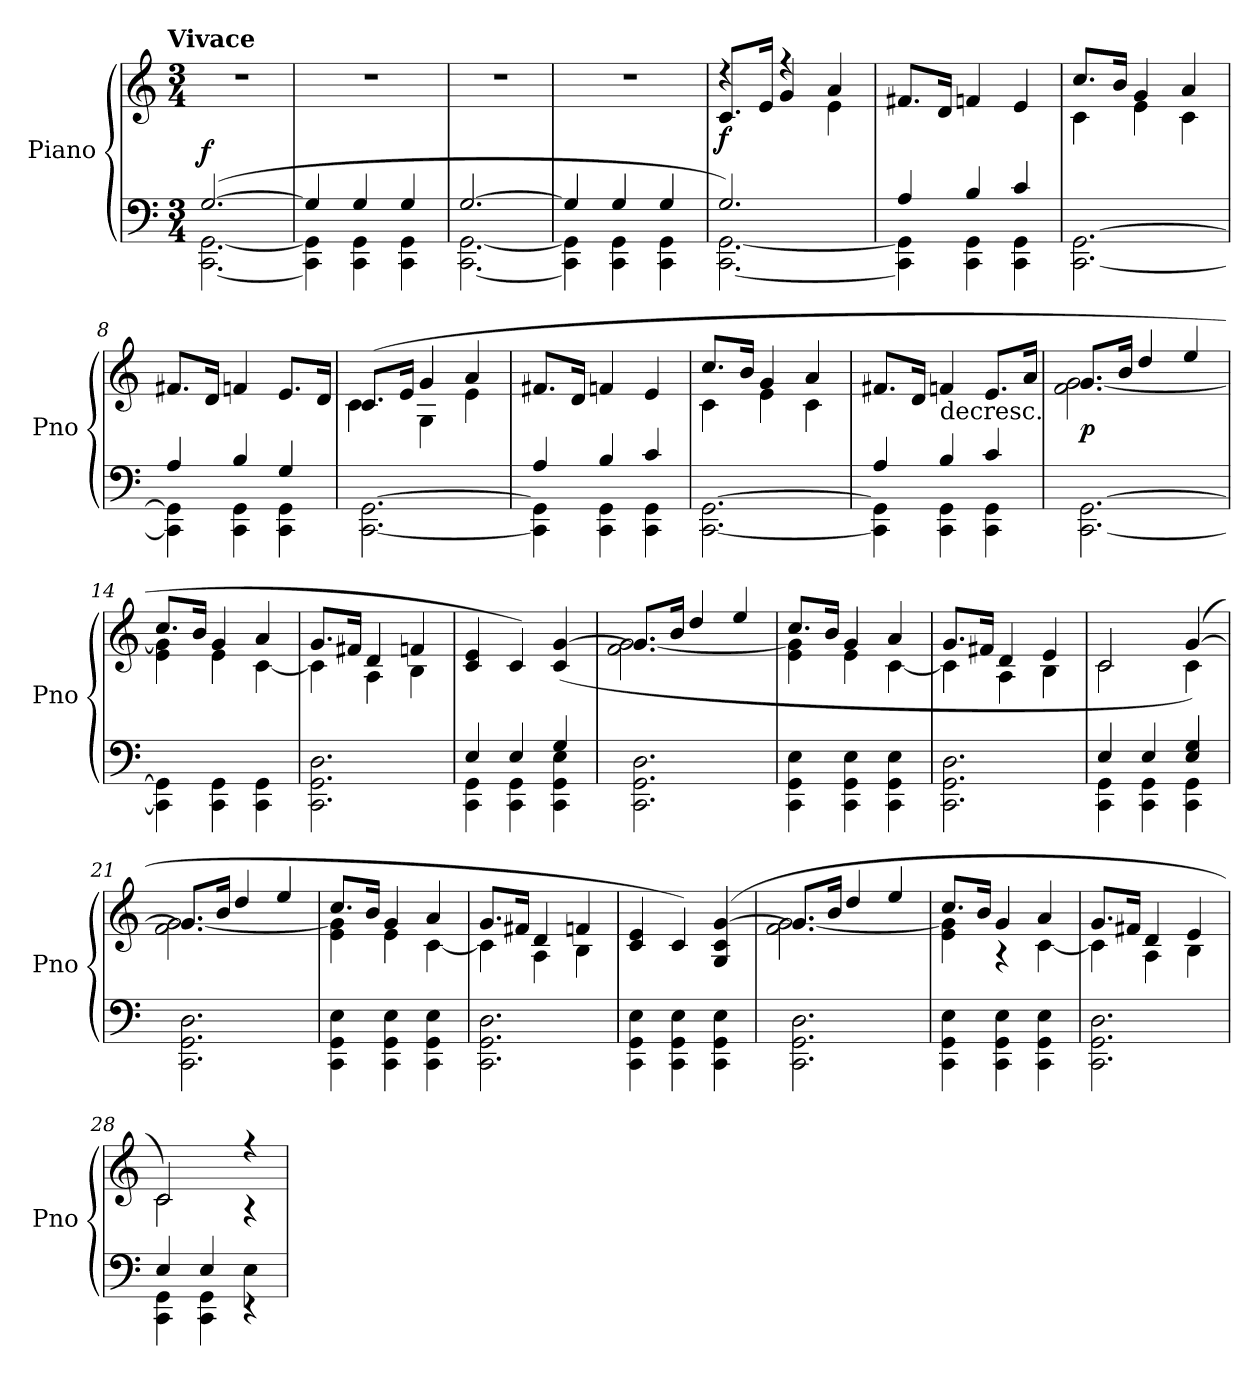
**kern	**kern	**dynam
*part1	*part1	*part1
*staff2	*staff1	*staff1/2
*I"Piano	*	*
*I'Pno	*	*
*clefF4	*clefG2	*
*k[]	*k[]	*
*C:	*C:	*
!!LO:TX:omd:t=Vivace
*M3/4	*M3/4	*
*MM180	*MM180	*
=1	=1	=1
*^	*	*
([2.G/	[2.CC\ [2.GG\	2.r	f
=2	=2	=2	=2
4G/]	4CC]\ 4GG]\	2.r	.
4G/	4CC\ 4GG\	.	.
4G/	4CC\ 4GG\	.	.
=3	=3	=3	=3
[2.G/	[2.CC\ [2.GG\	2.r	.
=4	=4	=4	=4
4G/]	4CC]\ 4GG]\	2.r	.
4G/	4CC\ 4GG\	.	.
4G/	4CC\ 4GG\	.	.
=5	=5	=5	=5
*	*	*^	*
2.G/)	[2.CC\ [2.GG\	4r	8.c/L	f
.	.	.	16e/Jk	.
.	.	4r	4g/	.
.	.	4a/	4e\	.
*	*	*v	*v	*
=6	=6	=6	=6
4A/	4CC]\ 4GG]\	8.f#X/L	.
.	.	16d/Jk	.
4B/	4CC\ 4GG\	4fn/	.
4c/	4CC\ 4GG\	4e/	.
*v	*v	*	*
=7	=7	=7
*	*^	*
[2.CC\ [2.GG\	8.cc/L	4c\	.
.	16b/Jk	.	.
.	4g/	4e\	.
.	4a/	4c\	.
*	*v	*v	*
=8	=8	=8
*^	*	*
4A/	4CC]\ 4GG]\	8.f#X/L	.
.	.	16d/Jk	.
4B/	4CC\ 4GG\	4fn/	.
4G/	4CC\ 4GG\	8.e/L	.
.	.	16d/Jk	.
*v	*v	*	*
=9	=9	=9
*	*^	*
[2.CC\ [2.GG\	(8.c/L	4c\	.
.	16e/Jk	.	.
.	4g/	4G\	.
.	4a/	4e\	.
*	*v	*v	*
=10	=10	=10
*^	*	*
4A/	4CC]\ 4GG]\	8.f#X/L	.
.	.	16d/Jk	.
4B/	4CC\ 4GG\	4fn/	.
4c/	4CC\ 4GG\	4e/	.
*v	*v	*	*
=11	=11	=11
*	*^	*
[2.CC\ [2.GG\	8.cc/L	4c\	.
.	16b/Jk	.	.
.	4g/	4e\	.
.	4a/	4c\	.
*	*v	*v	*
=12	=12	=12
*^	*	*
4A/	4CC]\ 4GG]\	8.f#X/L	.
.	.	16d/Jk	.
!	!	!LO:TX:c:t=decresc.	!
4B/	4CC\ 4GG\	4fn/	.
4c/	4CC\ 4GG\	8.e/L	.
.	.	16a/Jk	.
*v	*v	*	*
=13	=13	=13
*	*^	*
[2.CC\ [2.GG\	8.g/L	2.f\ [2.g\	p
.	16b/Jk	.	.
.	4dd/	.	.
.	4ee/	.	.
=14	=14	=14	=14
4CC]\ 4GG]\	8.cc/L	4e\ 4g]\	.
.	16b/Jk	.	.
4CC\ 4GG\	4g/	4e\	.
4CC\ 4GG\	4a/	[4c\	.
=15	=15	=15	=15
2.CC\ 2.GG\ 2.D\	8.g/L	4c\]	.
.	16f#X/Jk	.	.
.	4d/	4A\	.
.	4fn/	4B\	.
*	*v	*v	*
=16	=16	=16
*^	*	*
4E/	4CC\ 4GG\	4c/ 4e/	.
4E/	4CC\ 4GG\	4c/)	.
4G/	4CC\ 4GG\ 4E\	(4c/ [4g/	.
*v	*v	*	*
=17	=17	=17
*	*^	*
2.CC\ 2.GG\ 2.D\	8.g/L]	2.f\ [2.g\	.
.	16b/Jk	.	.
.	4dd/	.	.
.	4ee/	.	.
=18	=18	=18	=18
4CC\ 4GG\ 4E\	8.cc/L	4e\ 4g]\	.
.	16b/Jk	.	.
4CC\ 4GG\ 4E\	4g/	4e\	.
4CC\ 4GG\ 4E\	4a/	[4c\	.
=19	=19	=19	=19
2.CC\ 2.GG\ 2.D\	8.g/L	4c\]	.
.	16f#X/Jk	.	.
.	4d/	4A\	.
.	4e/	4B\	.
=20	=20	=20	=20
*^	*	*	*
4E/	4CC\ 4GG\	2c/	2c\	.
4E/	4CC\ 4GG\	.	.	.
4E/ 4G/	4CC\ 4GG\	([4g/)	4c\	.
*v	*v	*	*	*
=21	=21	=21	=21
2.CC\ 2.GG\ 2.D\	8.g/L]	2.f\ [2.g\	.
.	16b/Jk	.	.
.	4dd/	.	.
.	4ee/	.	.
=22	=22	=22	=22
4CC\ 4GG\ 4E\	8.cc/L	4e\ 4g]\	.
.	16b/Jk	.	.
4CC\ 4GG\ 4E\	4g/	4e\	.
4CC\ 4GG\ 4E\	4a/	[4c\	.
=23	=23	=23	=23
2.CC\ 2.GG\ 2.D\	8.g/L	4c\]	.
.	16f#X/Jk	.	.
.	4d/	4A\	.
.	4fn/	4B\	.
*	*v	*v	*
=24	=24	=24
4CC\ 4GG\ 4E\	4c/ 4e/	.
4CC\ 4GG\ 4E\	4c/)	.
4CC\ 4GG\ 4E\	(4G/ 4c/ [4g/	.
=25	=25	=25
*	*^	*
2.CC\ 2.GG\ 2.D\	8.g/L]	2.f\ [2.g\	.
.	16b/Jk	.	.
.	4dd/	.	.
.	4ee/	.	.
=26	=26	=26	=26
4CC\ 4GG\ 4E\	8.cc/L	4e\ 4g]\	.
.	16b/Jk	.	.
4CC\ 4GG\ 4E\	4g/	4r	.
4CC\ 4GG\ 4E\	4a/	[4c\	.
=27	=27	=27	=27
2.CC\ 2.GG\ 2.D\	8.g/L	4c\]	.
.	16f#X/Jk	.	.
.	4d/	4A\	.
.	4e/	4B\	.
=28	=28	=28	=28
*^	*	*	*
4E/	4CC\ 4GG\	2c\	2c/)	.
4E/	4CC\ 4GG\	.	.	.
4E\	4r	4r	4r	.
*v	*v	*	*	*
*	*v	*v	*
=	=	=
*-	*-	*-
